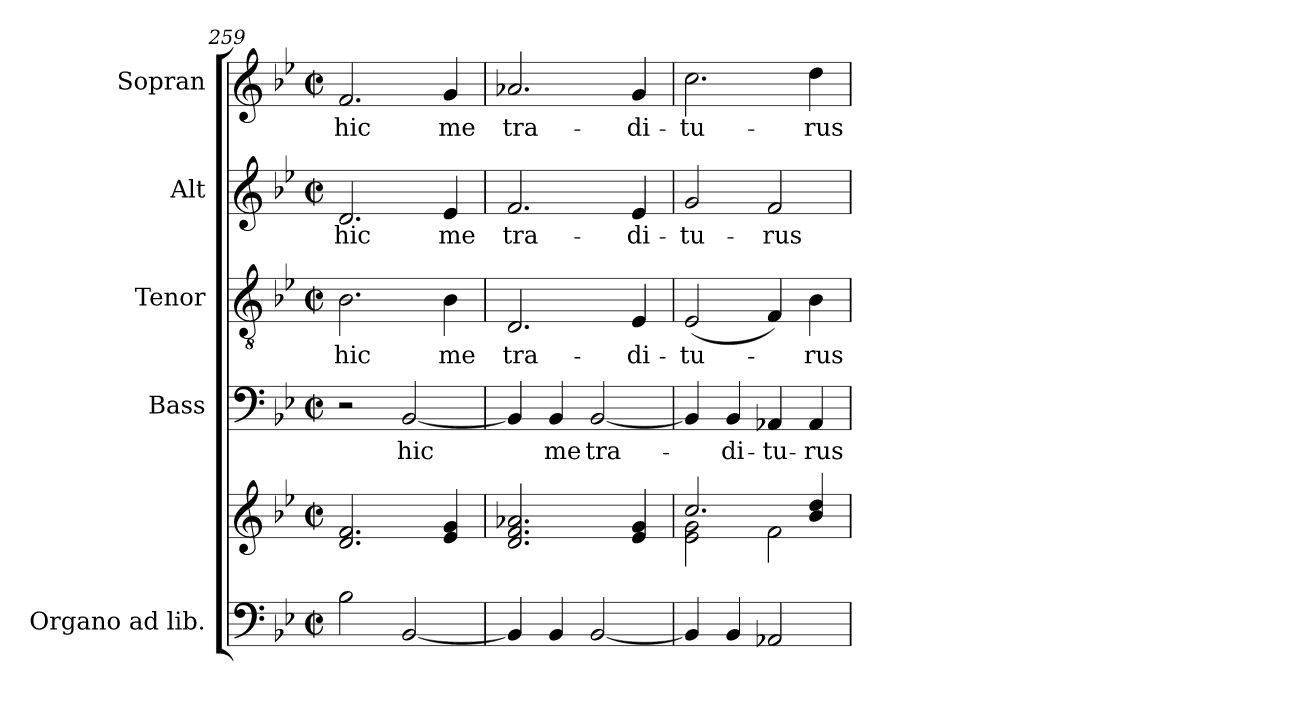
**kern	**kern	**kern	**text	**kern	**text	**kern	**text	**kern	**text
*part5	*part5	*part4	*part4	*part3	*part3	*part2	*part2	*part1	*part1
*staff6	*staff5	*staff4	*staff4	*staff3	*staff3	*staff2	*staff2	*staff1	*staff1
*I"Organo ad lib.	*	*I"Bass	*	*I"Tenor	*	*I"Alt	*	*I"Sopran	*
*	*	*I'B.	*	*I'T.	*	*I'A.	*	*I'S.	*
*clefF4	*clefG2	*clefF4	*	*clefGv2	*	*clefG2	*	*clefG2	*
*k[b-e-]	*k[b-e-]	*k[b-e-]	*	*k[b-e-]	*	*k[b-e-]	*	*k[b-e-]	*
*B-:	*B-:	*B-:	*	*B-:	*	*B-:	*	*B-:	*
*M2/2	*M2/2	*M2/2	*	*M2/2	*	*M2/2	*	*M2/2	*
*met(c|)	*met(c|)	*met(c|)	*	*met(c|)	*	*met(c|)	*	*met(c|)	*
=259	=259	=259	=259	=259	=259	=259	=259	=259	=259
!	!	!	!	!	!LO:LY:b	!	!LO:LY:b	!	!LO:LY:b
2B-\	2.d/ 2.f/	2r	.	2.B-\	hic	2.d/	hic	2.f/	hic
!	!	!	!LO:LY:b	!	!	!	!	!	!
[2BB-/	.	[2BB-/	hic	.	.	.	.	.	.
!	!	!	!	!	!LO:LY:b	!	!LO:LY:b	!	!LO:LY:b
.	4e-/ 4g/	.	.	4B-\	me	4e-/	me	4g/	me
=260	=260	=260	=260	=260	=260	=260	=260	=260	=260
!	!	!	!	!	!LO:LY:b	!	!LO:LY:b	!	!LO:LY:b
4BB-/]	2.d/ 2.f/ 2.a-X/	4BB-/]	.	2.D/	tra-	2.f/	tra-	2.a-X/	tra-
!	!	!	!LO:LY:b	!	!	!	!	!	!
4BB-/	.	4BB-/	me	.	.	.	.	.	.
!	!	!	!LO:LY:b	!	!	!	!	!	!
[2BB-/	.	[2BB-/	tra-	.	.	.	.	.	.
!	!	!	!	!	!LO:LY:b	!	!LO:LY:b	!	!LO:LY:b
.	4e-/ 4g/	.	.	4E-/	-di-	4e-/	-di-	4g/	-di-
=261	=261	=261	=261	=261	=261	=261	=261	=261	=261
*	*^	*	*	*	*	*	*	*	*
!	!	!	!	!	!	!LO:LY:b	!	!LO:LY:b	!	!LO:LY:b
4BB-/]	2.cc/	2e-\ 2g\	4BB-/]	.	(<2E-/	-tu-	2g/	-tu-	2.cc\	-tu-
!	!	!	!	!LO:LY:b	!	!	!	!	!	!
4BB-/	.	.	4BB-/	-di-	.	.	.	.	.	.
!	!	!	!	!LO:LY:b	!	!	!	!LO:LY:b	!	!
2AA-X/	.	2f\	4AA-X/	-tu-	4F/)	.	2f/	-rus	.	.
!	!	!	!	!LO:LY:b	!	!LO:LY:b	!	!	!	!LO:LY:b
.	4b-/ 4dd/	.	4AA-/	-rus	4B-\	-rus	.	.	4dd\	-rus
*	*v	*v	*	*	*	*	*	*	*	*
=	=	=	=	=	=	=	=	=	=
*-	*-	*-	*-	*-	*-	*-	*-	*-	*-
